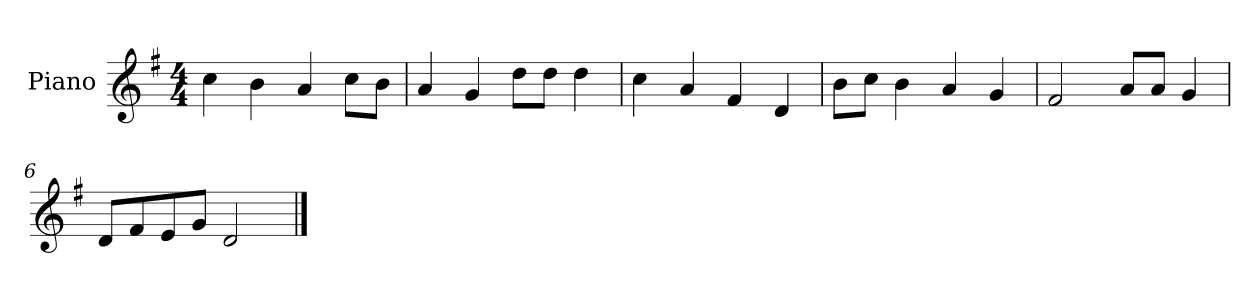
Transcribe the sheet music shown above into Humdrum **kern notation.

**kern
*part1
*staff1
*I"Piano
*I'P-no
*clefG2
*k[f#]
*M4/4
*MM90
=1
4cc\
4b\
4a/
8cc\L
8b\J
=2
4a/
4g/
8dd\L
8dd\J
4dd\
=3
4cc\
4a/
4f#/
4d/
=4
8b\L
8cc\J
4b\
4a/
4g/
=5
2f#/
8a/L
8a/J
4g/
=6
8d/L
8f#/
8e/
8g/J
2d/
==
*-
